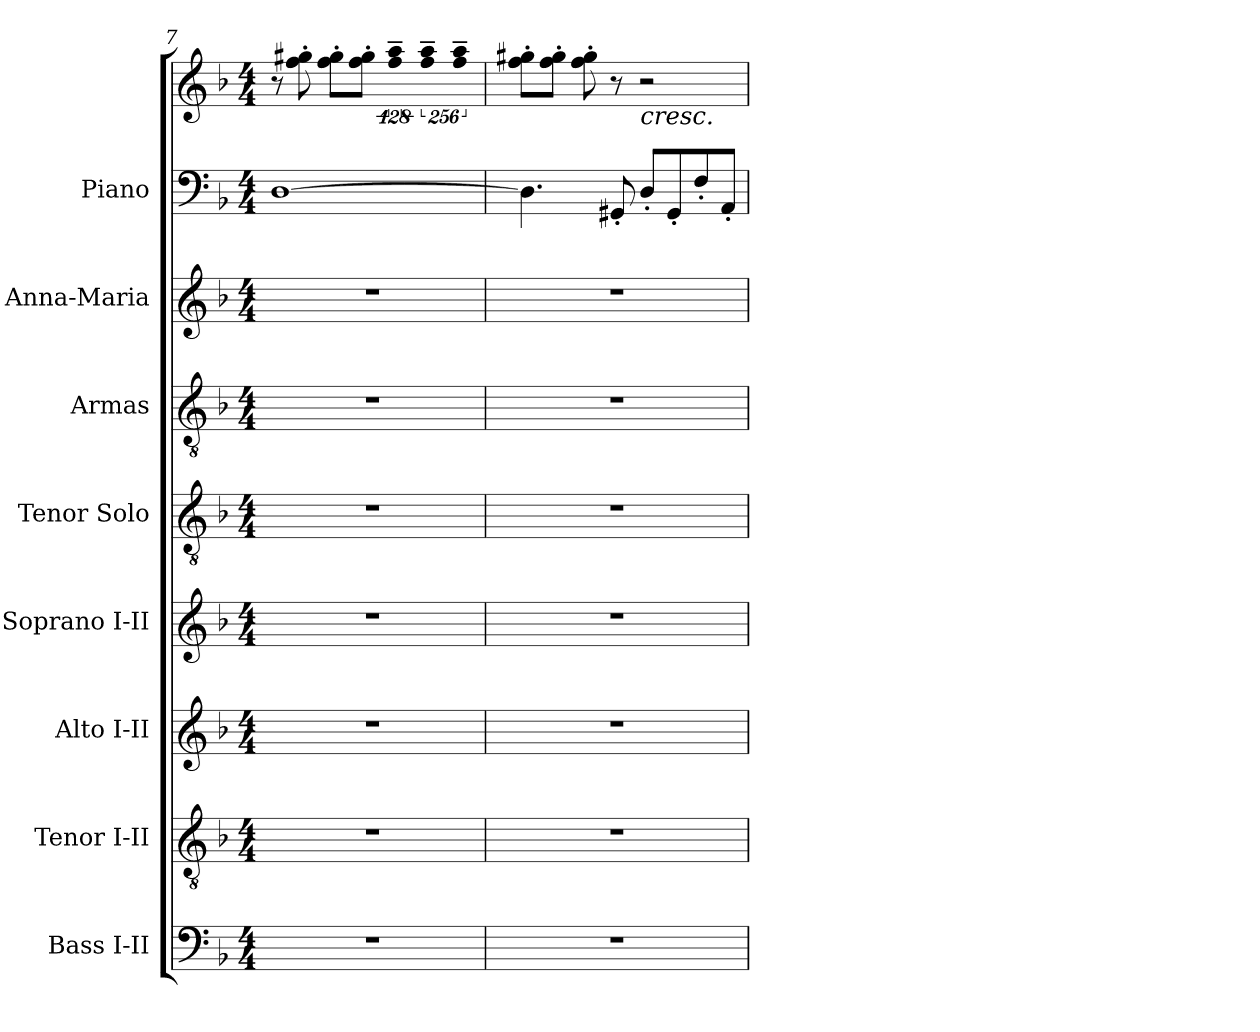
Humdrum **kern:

**kern	**kern	**kern	**kern	**kern	**kern	**kern	**kern	**kern	**dynam
*part8	*part7	*part6	*part5	*part4	*part3	*part2	*part1	*part1	*part1
*staff9	*staff8	*staff7	*staff6	*staff5	*staff4	*staff3	*staff2	*staff1	*staff1/2
*I"Bass I-II	*I"Tenor I-II	*I"Alto I-II	*I"Soprano I-II	*I"Tenor Solo	*I"Armas	*I"Anna-Maria	*I"Piano	*	*
*I'B.	*I'T.	*I'A.	*I'S.	*I'T. Solo	*I'Armas	*I'A-M	*I'Pno.	*	*
*clefF4	*clefGv2	*clefG2	*clefG2	*clefGv2	*clefGv2	*clefG2	*clefF4	*clefG2	*
*	*ITrd7c12	*	*	*ITrd7c12	*ITrd7c12	*	*	*	*
*k[b-]	*k[b-]	*k[b-]	*k[b-]	*k[b-]	*k[b-]	*k[b-]	*k[b-]	*k[b-]	*
*F:	*F:	*F:	*F:	*F:	*F:	*F:	*F:	*F:	*
*M4/4	*M4/4	*M4/4	*M4/4	*M4/4	*M4/4	*M4/4	*M4/4	*M4/4	*
=7	=7	=7	=7	=7	=7	=7	=7	=7	=7
1r	1r	1r	1r	1r	1r	1r	[>1Di	8r	.
.	.	.	.	.	.	.	.	8ffi\' 8gg#Xi'	.
.	.	.	.	.	.	.	.	8ffi\' 8gg#i'L	.
.	.	.	.	.	.	.	.	8ffi\' 8gg#i'J	.
!	!	!	!	!	!	!	!	!LO:N:vis=4	!
.	.	.	.	.	.	.	.	512%85ffi\~ 512%85aai~	.
!	!	!	!	!	!	!	!	!LO:N:vis=4	!
.	.	.	.	.	.	.	.	1024%171ffi\~ 1024%171aai~	.
!	!	!	!	!	!	!	!	!LO:N:vis=4	!
.	.	.	.	.	.	.	.	1024%171ffi\~ 1024%171aai~	.
=8	=8	=8	=8	=8	=8	=8	=8	=8	=8
1r	1r	1r	1r	1r	1r	1r	4.Di\]	8ffi\' 8gg#Xi'L	.
.	.	.	.	.	.	.	.	8ffi\' 8gg#i'J	.
.	.	.	.	.	.	.	.	8ffi\' 8gg#i'	.
.	.	.	.	.	.	.	8GG#X'i/	8r	[
!	!	!	!	!	!	!	!	!	!LO:HP:b
.	.	.	.	.	.	.	8D'i/L	2r	<
.	.	.	.	.	.	.	8GG#'i/	.	.
.	.	.	.	.	.	.	8F'i/	.	.
.	.	.	.	.	.	.	8AA'i/J	.	.
=	=	=	=	=	=	=	=	=	=
*-	*-	*-	*-	*-	*-	*-	*-	*-	*-
